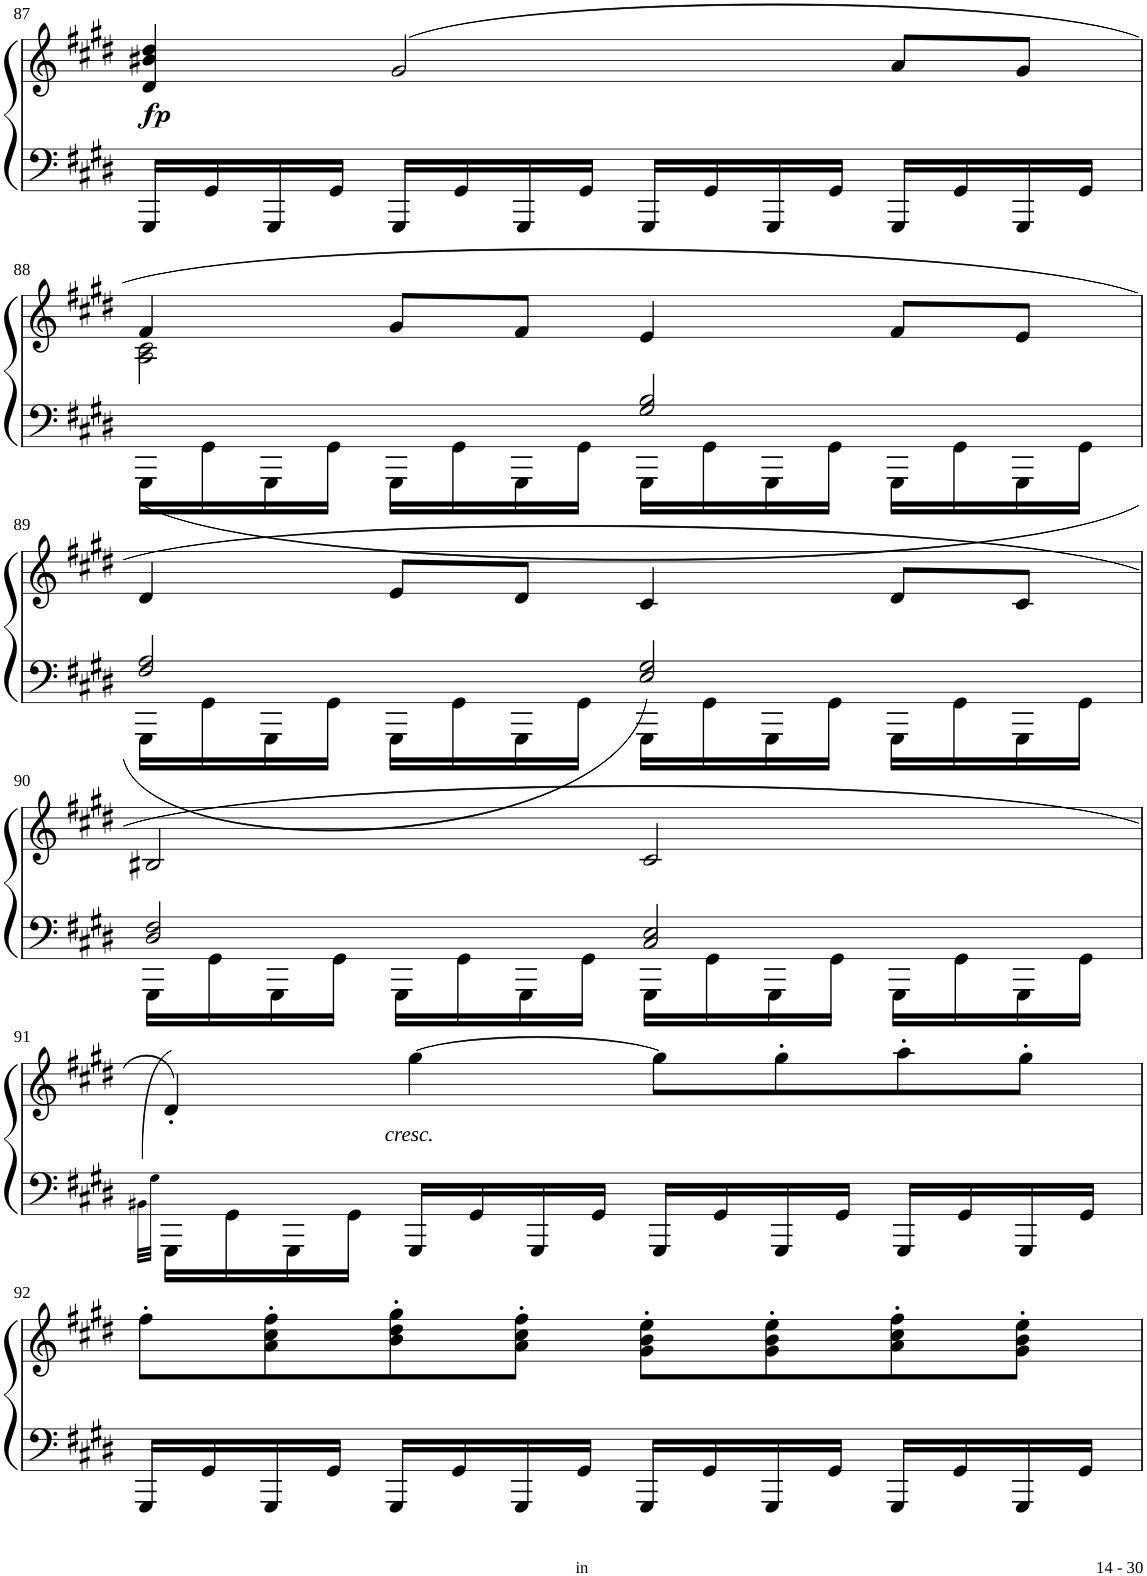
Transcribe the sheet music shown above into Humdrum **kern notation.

**kern	**kern	**dynam
*part1	*part1	*part1
*staff2	*staff1	*staff1/2
*I"Piano	*	*
*I'Pno	*	*
!!LO:PB:g=z
*clefF4	*clefG2	*
*k[f#c#g#d#]	*k[f#c#g#d#]	*
*M4/4	*M4/4	*
*met(c)	*met(c)	*
=87	=87	=87
!	!	!LO:DY:b
16GGG#/LL	4d#/ 4b#X/ 4dd#/	fp
16GG#/	.	.
16GGG#/	.	.
16GG#/JJ	.	.
16GGG#/LL	(2g#/	.
16GG#/	.	.
16GGG#/	.	.
16GG#/JJ	.	.
16GGG#/LL	.	.
16GG#/	.	.
16GGG#/	.	.
16GG#/JJ	.	.
16GGG#/LL	8a/L	.
16GG#/	.	.
16GGG#/	8g#/J	.
16GG#/JJ	.	.
!!LO:LB:g=z
=88	=88	=88
*^	*^	*
2ryy	16GGG#\LL	4f#/	(<2A\ 2c#\	.
.	16GG#\	.	.	.
.	16GGG#\	.	.	.
.	16GG#\JJ	.	.	.
.	16GGG#\LL	8g#/L	.	.
.	16GG#\	.	.	.
.	16GGG#\	8f#/J	.	.
.	16GG#\JJ	.	.	.
2G#/ 2B/	16GGG#\LL	4e/	2ryy	.
.	16GG#\	.	.	.
.	16GGG#\	.	.	.
.	16GG#\JJ	.	.	.
.	16GGG#\LL	8f#/L	.	.
.	16GG#\	.	.	.
.	16GGG#\	8e/J	.	.
.	16GG#\JJ	.	.	.
*	*	*v	*v	*
!!LO:LB:g=z
=89	=89	=89	=89
2F#/ 2A/	16GGG#\LL	4d#/	.
.	16GG#\	.	.
.	16GGG#\	.	.
.	16GG#\JJ	.	.
.	16GGG#\LL	8e/L	.
.	16GG#\	.	.
.	16GGG#\	8d#/J	.
.	16GG#\JJ	.	.
2E/ 2G#/)	16GGG#\LL	4c#/	.
.	16GG#\	.	.
.	16GGG#\	.	.
.	16GG#\JJ	.	.
.	16GGG#\LL	8d#/L	.
.	16GG#\	.	.
.	16GGG#\	8c#/J	.
.	16GG#\JJ	.	.
!!LO:LB:g=z
=90	=90	=90	=90
2D#/ 2F#/	16GGG#\LL	2B#X/	.
.	16GG#\	.	.
.	16GGG#\	.	.
.	16GG#\JJ	.	.
.	16GGG#\LL	.	.
.	16GG#\	.	.
.	16GGG#\	.	.
.	16GG#\JJ	.	.
2C#/ 2E/	16GGG#\LL	2c#/	.
.	16GG#\	.	.
.	16GGG#\	.	.
.	16GG#\JJ	.	.
.	16GGG#\LL	.	.
.	16GG#\	.	.
.	16GGG#\	.	.
.	16GG#\JJ	.	.
!!LO:LB:g=z
=91	=91	=91	=91
(32qBB#X\LLL	.	.	.
32qG#\JJJ	.	.	.
1ryy	16GGG#\LL	4d#'/))	.
.	16GG#\	.	.
.	16GGG#\	.	.
.	16GG#\JJ	.	.
!	!	!	!LO:DY:b
.	16GGG#/LL	[4gg#\	other-dynamics
.	16GG#/	.	.
.	16GGG#/	.	.
.	16GG#/JJ	.	.
.	16GGG#/LL	8gg#\L]	.
.	16GG#/	.	.
.	16GGG#/	8gg#'\	.
.	16GG#/JJ	.	.
.	16GGG#/LL	8aa'\	.
.	16GG#/	.	.
.	16GGG#/	8gg#'\J	.
.	16GG#/JJ	.	.
*v	*v	*	*
!!LO:LB:g=z
=92	=92	=92
16GGG#/LL	8ff#'\L	.
16GG#/	.	.
16GGG#/	8a\' 8cc#\' 8ff#\'	.
16GG#/JJ	.	.
16GGG#/LL	8b\' 8dd#\' 8gg#\'	.
16GG#/	.	.
16GGG#/	8a\' 8cc#\' 8ff#\'J	.
16GG#/JJ	.	.
16GGG#/LL	8g#\' 8b\' 8ee\'L	.
16GG#/	.	.
16GGG#/	8g#\' 8b\' 8ee\'	.
16GG#/JJ	.	.
16GGG#/LL	8a\' 8cc#\' 8ff#\'	.
16GG#/	.	.
16GGG#/	8g#\' 8b\' 8ee\'J	.
16GG#/JJ	.	.
=	=	=
*-	*-	*-
